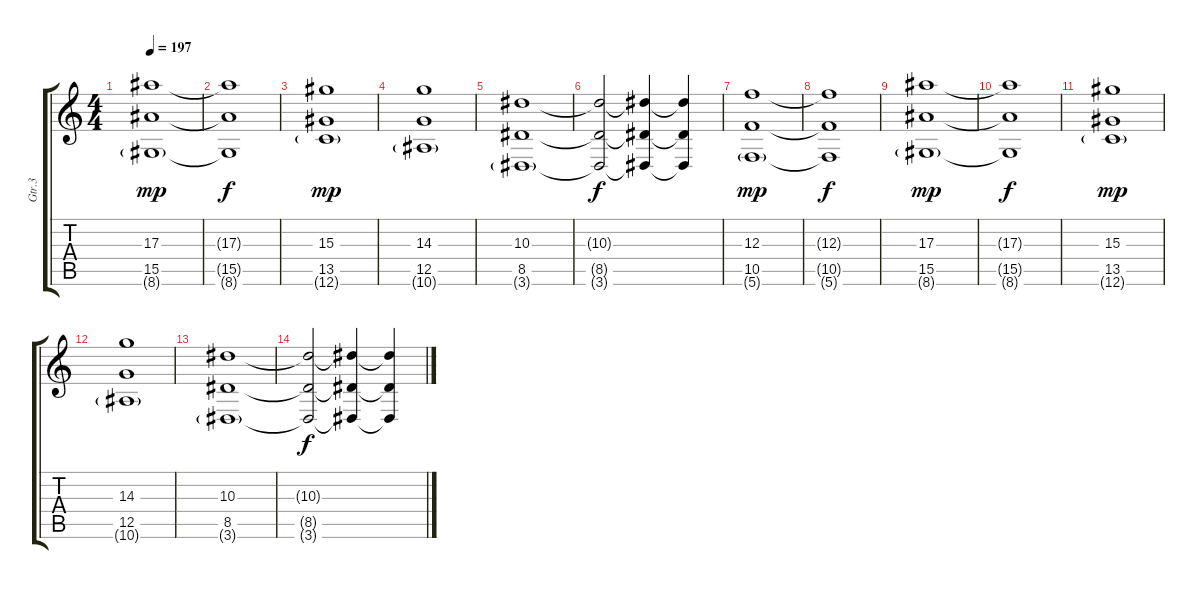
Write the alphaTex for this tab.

\track ("Gtr.3" "Gtr.3") {instrument distortionguitar}
\staff {score tabs}
\tuning (D4 A3 F3 C3 G2 C2) {hide}
\ts (4 4)
\tempo 197
\clef g2
\ks c
(17.3 15.5 8.6{g}).1{dy mp} |
(17.3{t} 15.5{t} 8.6{t}).1{dy f} |
(15.3 13.5 12.6{g}).1{dy mp} |
(14.3 12.5 10.6{g}).1 |
(10.3 8.5 3.6{g}).1 |
(10.3{t} 8.5{t} 3.6{t}).2{dy f} (10.3{t} 8.5{t} 3.6{t}).4 (10.3{t} 8.5{t} 3.6{t}).4 |
(12.3 10.5 5.6{g}).1{dy mp} |
(12.3{t} 10.5{t} 5.6{t}).1{dy f} |
(17.3 15.5 8.6{g}).1{dy mp} |
(17.3{t} 15.5{t} 8.6{t}).1{dy f} |
(15.3 13.5 12.6{g}).1{dy mp volume 0} |
(14.3 12.5 10.6{g}).1 |
(10.3 8.5 3.6{g}).1 |
(10.3{t} 8.5{t} 3.6{t}).2{dy f} (10.3{t} 8.5{t} 3.6{t}).4 (10.3{t} 8.5{t} 3.6{t}).4
